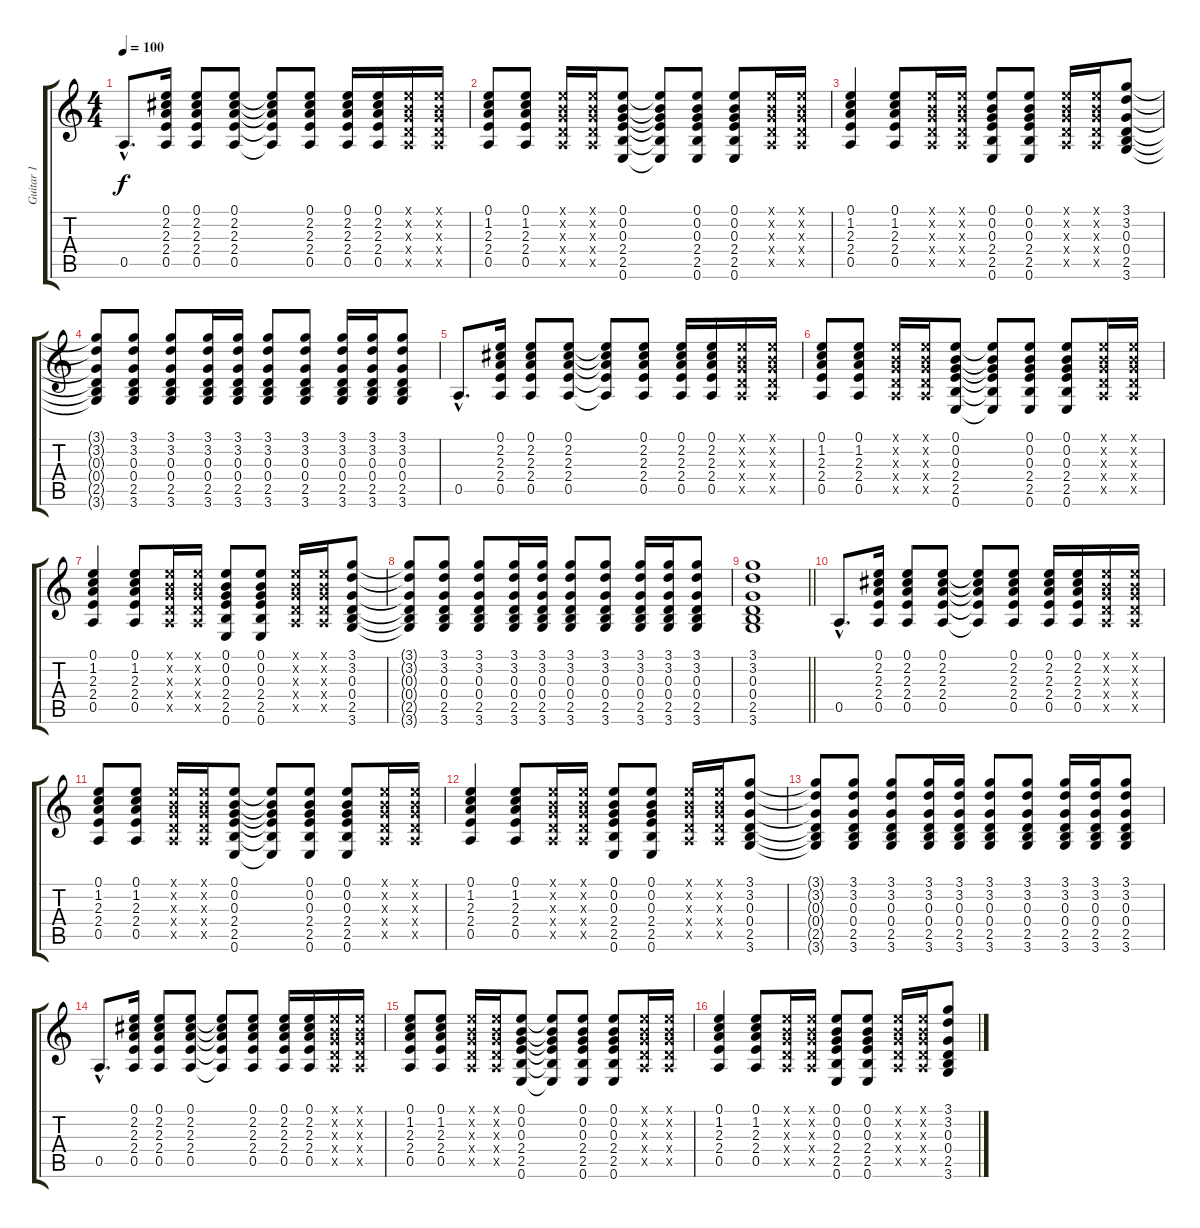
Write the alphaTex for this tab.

\track ("Guitar 1" "Guitar 1") {instrument acousticguitarsteel}
\staff {score tabs}
\tuning (E4 B3 G3 D3 A2 E2) {hide}
\ts (4 4)
\tempo 100
\clef g2
\ks c
0.5{hac}.8{d dy f instrument acousticguitarsteel} (0.1 2.2 2.3 2.4 0.5).16 (0.1 2.2 2.3 2.4 0.5).8 (0.1 2.2 2.3 2.4 0.5).8 (0.1{t} 2.2{t} 2.3{t} 2.4{t} 0.5{t}).8 (0.1 2.2 2.3 2.4 0.5).8 (0.1 2.2 2.3 2.4 0.5).16 (0.1 2.2 2.3 2.4 0.5).16 (0.1{x} 0.2{x} 0.3{x} 0.4{x} 0.5{x}).16 (0.1{x} 0.2{x} 0.3{x} 0.4{x} 0.5{x}).16 |
(0.1 1.2 2.3 2.4 0.5).8 (0.1 1.2 2.3 2.4 0.5).8 (0.1{x} 0.2{x} 0.3{x} 0.4{x} 0.5{x}).16 (0.1{x} 0.2{x} 0.3{x} 0.4{x} 0.5{x}).16 (0.1 0.2 0.3 2.4 2.5 0.6).8 (0.1{t} 0.2{t} 0.3{t} 2.4{t} 2.5{t} 0.6{t}).8 (0.1 0.2 0.3 2.4 2.5 0.6).8 (0.1 0.2 0.3 2.4 2.5 0.6).8 (0.1{x} 0.2{x} 0.3{x} 0.4{x} 0.5{x}).16 (0.1{x} 0.2{x} 0.3{x} 0.4{x} 0.5{x}).16 |
(0.1 1.2 2.3 2.4 0.5).4 (0.1 1.2 2.3 2.4 0.5).8 (0.1{x} 0.2{x} 0.3{x} 0.4{x} 0.5{x}).16 (0.1{x} 0.2{x} 0.3{x} 0.4{x} 0.5{x}).16 (0.1 0.2 0.3 2.4 2.5 0.6).8 (0.1 0.2 0.3 2.4 2.5 0.6).8 (0.1{x} 0.2{x} 0.3{x} 0.4{x} 0.5{x}).16 (0.1{x} 0.2{x} 0.3{x} 0.4{x} 0.5{x}).16 (3.1 3.2 0.3 0.4 2.5 3.6).8 |
(3.1{t} 3.2{t} 0.3{t} 0.4{t} 2.5{t} 3.6{t}).8 (3.1 3.2 0.3 0.4 2.5 3.6).8 (3.1 3.2 0.3 0.4 2.5 3.6).8 (3.1 3.2 0.3 0.4 2.5 3.6).16 (3.1 3.2 0.3 0.4 2.5 3.6).16 (3.1 3.2 0.3 0.4 2.5 3.6).8 (3.1 3.2 0.3 0.4 2.5 3.6).8 (3.1 3.2 0.3 0.4 2.5 3.6).16 (3.1 3.2 0.3 0.4 2.5 3.6).16 (3.1 3.2 0.3 0.4 2.5 3.6).8 |
0.5{hac}.8{d} (0.1 2.2 2.3 2.4 0.5).16 (0.1 2.2 2.3 2.4 0.5).8 (0.1 2.2 2.3 2.4 0.5).8 (0.1{t} 2.2{t} 2.3{t} 2.4{t} 0.5{t}).8 (0.1 2.2 2.3 2.4 0.5).8 (0.1 2.2 2.3 2.4 0.5).16 (0.1 2.2 2.3 2.4 0.5).16 (0.1{x} 0.2{x} 0.3{x} 0.4{x} 0.5{x}).16 (0.1{x} 0.2{x} 0.3{x} 0.4{x} 0.5{x}).16 |
(0.1 1.2 2.3 2.4 0.5).8 (0.1 1.2 2.3 2.4 0.5).8 (0.1{x} 0.2{x} 0.3{x} 0.4{x} 0.5{x}).16 (0.1{x} 0.2{x} 0.3{x} 0.4{x} 0.5{x}).16 (0.1 0.2 0.3 2.4 2.5 0.6).8 (0.1{t} 0.2{t} 0.3{t} 2.4{t} 2.5{t} 0.6{t}).8 (0.1 0.2 0.3 2.4 2.5 0.6).8 (0.1 0.2 0.3 2.4 2.5 0.6).8 (0.1{x} 0.2{x} 0.3{x} 0.4{x} 0.5{x}).16 (0.1{x} 0.2{x} 0.3{x} 0.4{x} 0.5{x}).16 |
(0.1 1.2 2.3 2.4 0.5).4 (0.1 1.2 2.3 2.4 0.5).8 (0.1{x} 0.2{x} 0.3{x} 0.4{x} 0.5{x}).16 (0.1{x} 0.2{x} 0.3{x} 0.4{x} 0.5{x}).16 (0.1 0.2 0.3 2.4 2.5 0.6).8 (0.1 0.2 0.3 2.4 2.5 0.6).8 (0.1{x} 0.2{x} 0.3{x} 0.4{x} 0.5{x}).16 (0.1{x} 0.2{x} 0.3{x} 0.4{x} 0.5{x}).16 (3.1 3.2 0.3 0.4 2.5 3.6).8 |
(3.1{t} 3.2{t} 0.3{t} 0.4{t} 2.5{t} 3.6{t}).8 (3.1 3.2 0.3 0.4 2.5 3.6).8 (3.1 3.2 0.3 0.4 2.5 3.6).8 (3.1 3.2 0.3 0.4 2.5 3.6).16 (3.1 3.2 0.3 0.4 2.5 3.6).16 (3.1 3.2 0.3 0.4 2.5 3.6).8 (3.1 3.2 0.3 0.4 2.5 3.6).8 (3.1 3.2 0.3 0.4 2.5 3.6).16 (3.1 3.2 0.3 0.4 2.5 3.6).16 (3.1 3.2 0.3 0.4 2.5 3.6).8 |
\barLineRight lightlight
(3.1 3.2 0.3 0.4 2.5 3.6).1 |
0.5{hac}.8{d balance 12} (0.1 2.2 2.3 2.4 0.5).16 (0.1 2.2 2.3 2.4 0.5).8 (0.1 2.2 2.3 2.4 0.5).8 (0.1{t} 2.2{t} 2.3{t} 2.4{t} 0.5{t}).8 (0.1 2.2 2.3 2.4 0.5).8 (0.1 2.2 2.3 2.4 0.5).16 (0.1 2.2 2.3 2.4 0.5).16 (0.1{x} 0.2{x} 0.3{x} 0.4{x} 0.5{x}).16 (0.1{x} 0.2{x} 0.3{x} 0.4{x} 0.5{x}).16 |
(0.1 1.2 2.3 2.4 0.5).8 (0.1 1.2 2.3 2.4 0.5).8 (0.1{x} 0.2{x} 0.3{x} 0.4{x} 0.5{x}).16 (0.1{x} 0.2{x} 0.3{x} 0.4{x} 0.5{x}).16 (0.1 0.2 0.3 2.4 2.5 0.6).8 (0.1{t} 0.2{t} 0.3{t} 2.4{t} 2.5{t} 0.6{t}).8 (0.1 0.2 0.3 2.4 2.5 0.6).8 (0.1 0.2 0.3 2.4 2.5 0.6).8 (0.1{x} 0.2{x} 0.3{x} 0.4{x} 0.5{x}).16 (0.1{x} 0.2{x} 0.3{x} 0.4{x} 0.5{x}).16 |
(0.1 1.2 2.3 2.4 0.5).4 (0.1 1.2 2.3 2.4 0.5).8 (0.1{x} 0.2{x} 0.3{x} 0.4{x} 0.5{x}).16 (0.1{x} 0.2{x} 0.3{x} 0.4{x} 0.5{x}).16 (0.1 0.2 0.3 2.4 2.5 0.6).8 (0.1 0.2 0.3 2.4 2.5 0.6).8 (0.1{x} 0.2{x} 0.3{x} 0.4{x} 0.5{x}).16 (0.1{x} 0.2{x} 0.3{x} 0.4{x} 0.5{x}).16 (3.1 3.2 0.3 0.4 2.5 3.6).8 |
(3.1{t} 3.2{t} 0.3{t} 0.4{t} 2.5{t} 3.6{t}).8 (3.1 3.2 0.3 0.4 2.5 3.6).8 (3.1 3.2 0.3 0.4 2.5 3.6).8 (3.1 3.2 0.3 0.4 2.5 3.6).16 (3.1 3.2 0.3 0.4 2.5 3.6).16 (3.1 3.2 0.3 0.4 2.5 3.6).8 (3.1 3.2 0.3 0.4 2.5 3.6).8 (3.1 3.2 0.3 0.4 2.5 3.6).16 (3.1 3.2 0.3 0.4 2.5 3.6).16 (3.1 3.2 0.3 0.4 2.5 3.6).8 |
0.5{hac}.8{d} (0.1 2.2 2.3 2.4 0.5).16 (0.1 2.2 2.3 2.4 0.5).8 (0.1 2.2 2.3 2.4 0.5).8 (0.1{t} 2.2{t} 2.3{t} 2.4{t} 0.5{t}).8 (0.1 2.2 2.3 2.4 0.5).8 (0.1 2.2 2.3 2.4 0.5).16 (0.1 2.2 2.3 2.4 0.5).16 (0.1{x} 0.2{x} 0.3{x} 0.4{x} 0.5{x}).16 (0.1{x} 0.2{x} 0.3{x} 0.4{x} 0.5{x}).16 |
(0.1 1.2 2.3 2.4 0.5).8 (0.1 1.2 2.3 2.4 0.5).8 (0.1{x} 0.2{x} 0.3{x} 0.4{x} 0.5{x}).16 (0.1{x} 0.2{x} 0.3{x} 0.4{x} 0.5{x}).16 (0.1 0.2 0.3 2.4 2.5 0.6).8 (0.1{t} 0.2{t} 0.3{t} 2.4{t} 2.5{t} 0.6{t}).8 (0.1 0.2 0.3 2.4 2.5 0.6).8 (0.1 0.2 0.3 2.4 2.5 0.6).8 (0.1{x} 0.2{x} 0.3{x} 0.4{x} 0.5{x}).16 (0.1{x} 0.2{x} 0.3{x} 0.4{x} 0.5{x}).16 |
(0.1 1.2 2.3 2.4 0.5).4 (0.1 1.2 2.3 2.4 0.5).8 (0.1{x} 0.2{x} 0.3{x} 0.4{x} 0.5{x}).16 (0.1{x} 0.2{x} 0.3{x} 0.4{x} 0.5{x}).16 (0.1 0.2 0.3 2.4 2.5 0.6).8 (0.1 0.2 0.3 2.4 2.5 0.6).8 (0.1{x} 0.2{x} 0.3{x} 0.4{x} 0.5{x}).16 (0.1{x} 0.2{x} 0.3{x} 0.4{x} 0.5{x}).16 (3.1 3.2 0.3 0.4 2.5 3.6).8
